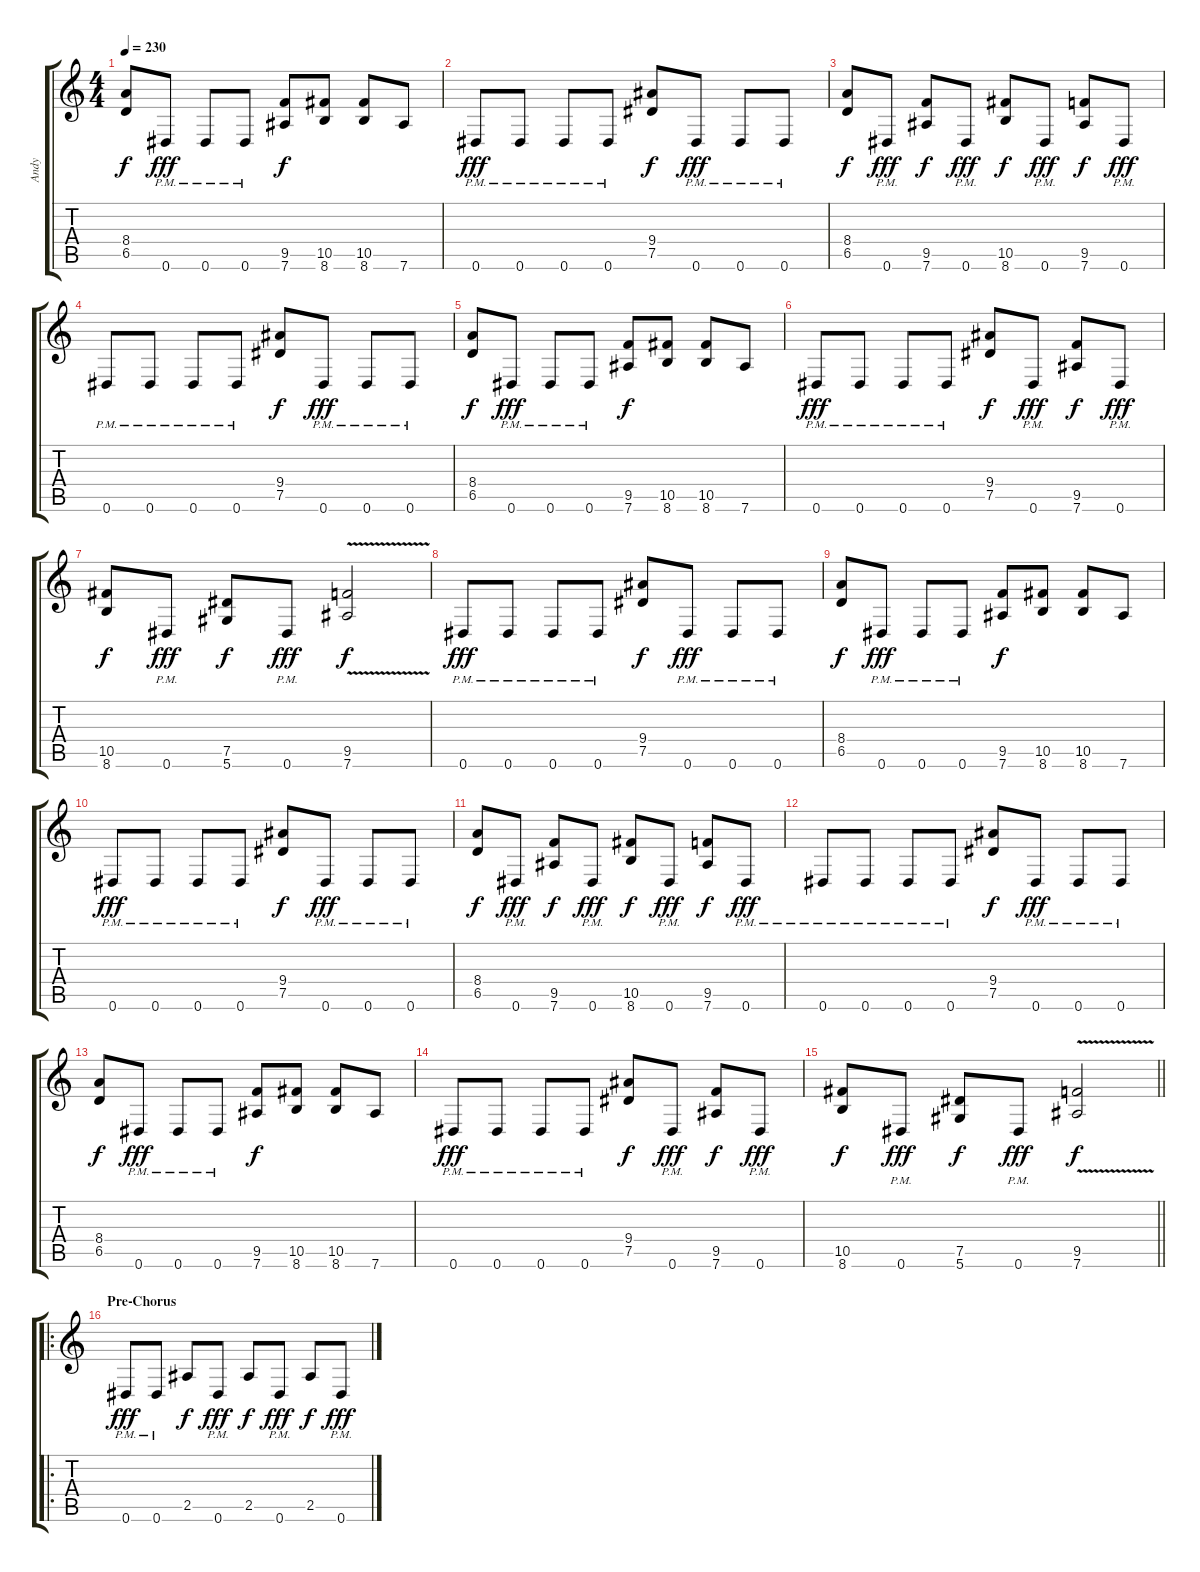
\track ("Andy" "Andy") {instrument distortionguitar}
\staff {score tabs}
\tuning (Eb4 Bb3 Gb3 Db3 Ab2 Eb2) {hide}
\ts (4 4)
\tempo 230
\clef g2
\ks c
(8.4 6.5).8{dy f} 0.6{pm}.8{dy fff} 0.6{pm}.8 0.6{pm}.8 (9.5 7.6).8{dy f} (10.5 8.6).8 (10.5 8.6).8 7.6.8 |
0.6{pm}.8{dy fff} 0.6{pm}.8 0.6{pm}.8 0.6{pm}.8 (9.4 7.5).8{dy f} 0.6{pm}.8{dy fff} 0.6{pm}.8 0.6{pm}.8 |
(8.4 6.5).8{dy f} 0.6{pm}.8{dy fff} (9.5 7.6).8{dy f} 0.6{pm}.8{dy fff} (10.5 8.6).8{dy f} 0.6{pm}.8{dy fff} (9.5 7.6).8{dy f} 0.6{pm}.8{dy fff} |
0.6{pm}.8 0.6{pm}.8 0.6{pm}.8 0.6{pm}.8 (9.4 7.5).8{dy f} 0.6{pm}.8{dy fff} 0.6{pm}.8 0.6{pm}.8 |
(8.4 6.5).8{dy f} 0.6{pm}.8{dy fff} 0.6{pm}.8 0.6{pm}.8 (9.5 7.6).8{dy f} (10.5 8.6).8 (10.5 8.6).8 7.6.8 |
0.6{pm}.8{dy fff} 0.6{pm}.8 0.6{pm}.8 0.6{pm}.8 (9.4 7.5).8{dy f} 0.6{pm}.8{dy fff} (9.5 7.6).8{dy f} 0.6{pm}.8{dy fff} |
(10.5 8.6).8{dy f} 0.6{pm}.8{dy fff} (7.5 5.6).8{dy f} 0.6{pm}.8{dy fff} (9.5{v} 7.6{v}).2{dy f} |
0.6{pm}.8{dy fff} 0.6{pm}.8 0.6{pm}.8 0.6{pm}.8 (9.4 7.5).8{dy f} 0.6{pm}.8{dy fff} 0.6{pm}.8 0.6{pm}.8 |
(8.4 6.5).8{dy f} 0.6{pm}.8{dy fff} 0.6{pm}.8 0.6{pm}.8 (9.5 7.6).8{dy f} (10.5 8.6).8 (10.5 8.6).8 7.6.8 |
0.6{pm}.8{dy fff} 0.6{pm}.8 0.6{pm}.8 0.6{pm}.8 (9.4 7.5).8{dy f} 0.6{pm}.8{dy fff} 0.6{pm}.8 0.6{pm}.8 |
(8.4 6.5).8{dy f} 0.6{pm}.8{dy fff} (9.5 7.6).8{dy f} 0.6{pm}.8{dy fff} (10.5 8.6).8{dy f} 0.6{pm}.8{dy fff} (9.5 7.6).8{dy f} 0.6{pm}.8{dy fff} |
0.6{pm}.8 0.6{pm}.8 0.6{pm}.8 0.6{pm}.8 (9.4 7.5).8{dy f} 0.6{pm}.8{dy fff} 0.6{pm}.8 0.6{pm}.8 |
(8.4 6.5).8{dy f} 0.6{pm}.8{dy fff} 0.6{pm}.8 0.6{pm}.8 (9.5 7.6).8{dy f} (10.5 8.6).8 (10.5 8.6).8 7.6.8 |
0.6{pm}.8{dy fff} 0.6{pm}.8 0.6{pm}.8 0.6{pm}.8 (9.4 7.5).8{dy f} 0.6{pm}.8{dy fff} (9.5 7.6).8{dy f} 0.6{pm}.8{dy fff} |
\barLineRight lightlight
(10.5 8.6).8{dy f} 0.6{pm}.8{dy fff} (7.5 5.6).8{dy f} 0.6{pm}.8{dy fff} (9.5{v} 7.6{v}).2{dy f} |
\ro
\section ("" "Pre-Chorus")
0.6{pm}.8{dy fff} 0.6{pm}.8 2.5.8{dy f} 0.6{pm}.8{dy fff} 2.5.8{dy f} 0.6{pm}.8{dy fff} 2.5.8{dy f} 0.6{pm}.8{dy fff}
